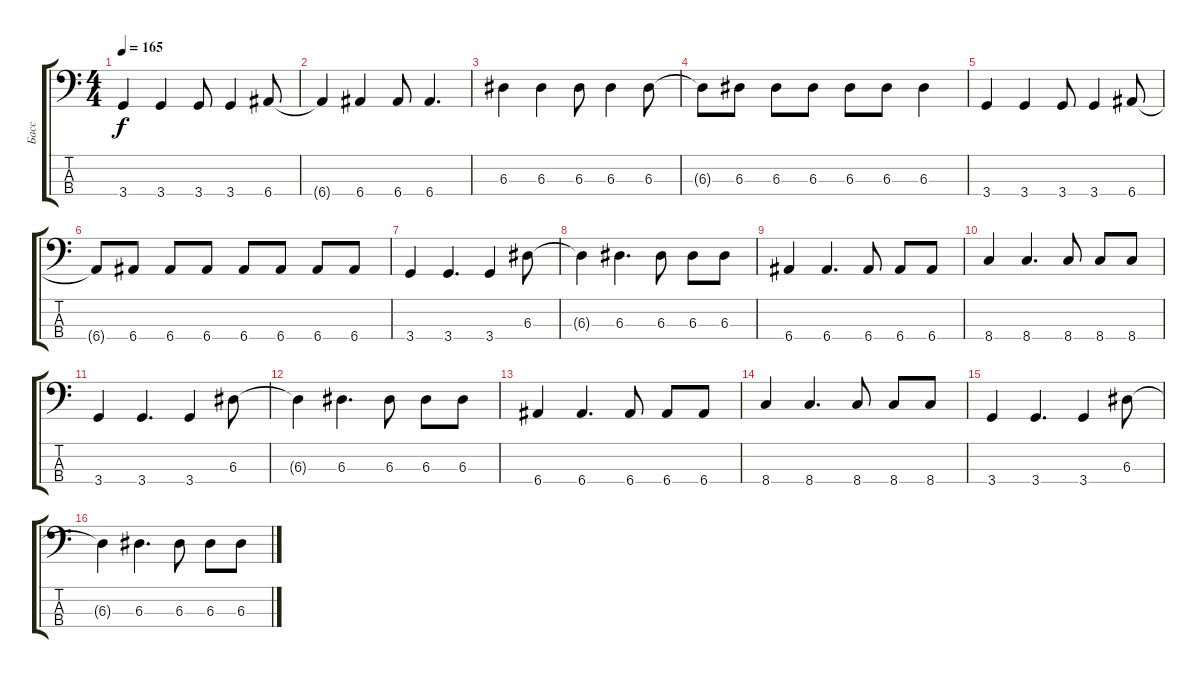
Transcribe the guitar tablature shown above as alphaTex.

\track ("Басс" "Басс") {instrument electricbassfinger}
\staff {score tabs}
\tuning (G2 D2 A1 E1) {hide}
\ts (4 4)
\tempo 165
\clef f4
\ks c
3.4.4{dy f} 3.4.4 3.4.8 3.4.4 6.4.8 |
6.4{t}.4 6.4.4 6.4.8 6.4.4{d} |
6.3.4 6.3.4 6.3.8 6.3.4 6.3.8 |
6.3{t}.8 6.3.8 6.3.8 6.3.8 6.3.8 6.3.8 6.3.4 |
3.4.4 3.4.4 3.4.8 3.4.4 6.4.8 |
6.4{t}.8 6.4.8 6.4.8 6.4.8 6.4.8 6.4.8 6.4.8 6.4.8 |
3.4.4 3.4.4{d} 3.4.4 6.3.8 |
6.3{t}.4 6.3.4{d} 6.3.8 6.3.8 6.3.8 |
6.4.4 6.4.4{d} 6.4.8 6.4.8 6.4.8 |
8.4.4 8.4.4{d} 8.4.8 8.4.8 8.4.8 |
3.4.4 3.4.4{d} 3.4.4 6.3.8 |
6.3{t}.4 6.3.4{d} 6.3.8 6.3.8 6.3.8 |
6.4.4 6.4.4{d} 6.4.8 6.4.8 6.4.8 |
8.4.4 8.4.4{d} 8.4.8 8.4.8 8.4.8 |
3.4.4 3.4.4{d} 3.4.4 6.3.8 |
6.3{t}.4 6.3.4{d} 6.3.8 6.3.8 6.3.8
